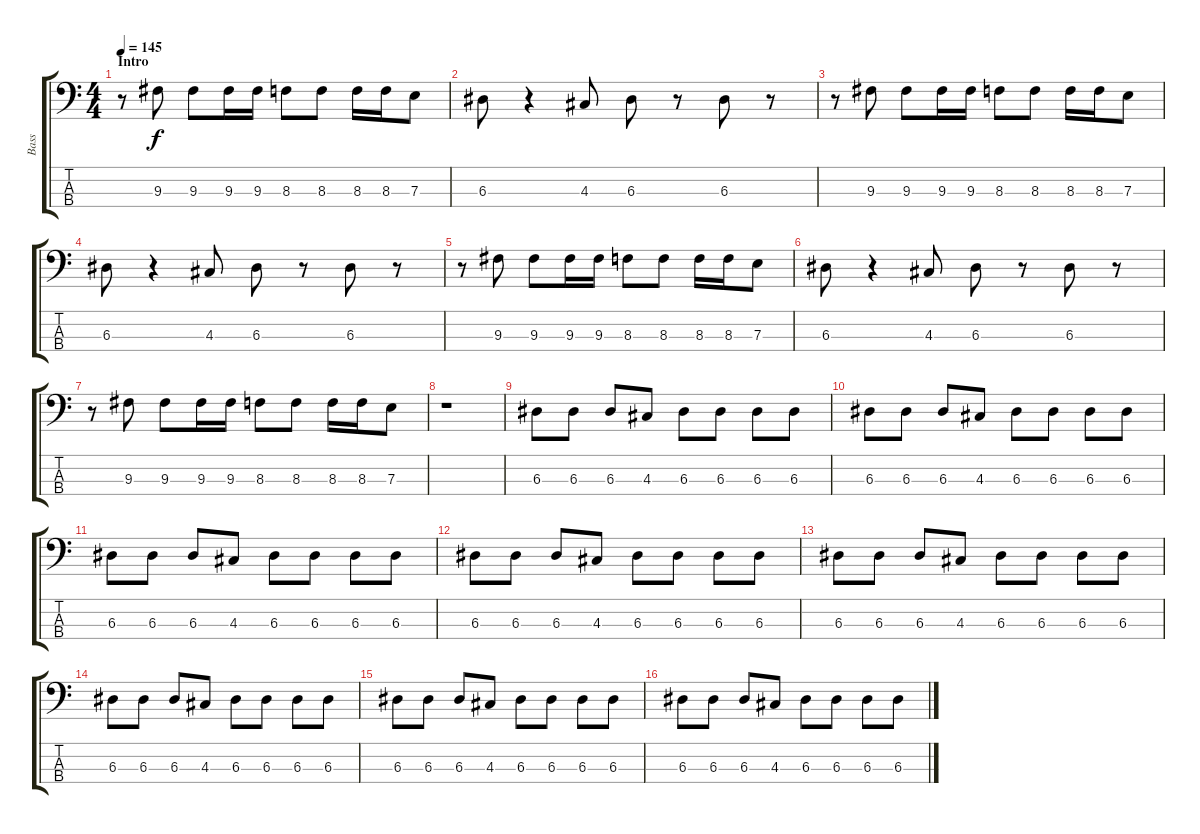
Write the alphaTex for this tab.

\track ("Bass" "Bass") {instrument electricbassfinger}
\staff {score tabs}
\tuning (G2 D2 A1 E1) {hide}
\ts (4 4)
\section ("" "Intro")
\tempo 145
\clef f4
\ks c
r.8{dy f instrument electricbassfinger} 9.3.8 9.3.8 9.3.16 9.3.16 8.3.8 8.3.8 8.3.16 8.3.16 7.3.8 |
6.3.8 r.4 4.3.8 6.3.8 r.8 6.3.8 r.8 |
r.8 9.3.8 9.3.8 9.3.16 9.3.16 8.3.8 8.3.8 8.3.16 8.3.16 7.3.8 |
6.3.8 r.4 4.3.8 6.3.8 r.8 6.3.8 r.8 |
r.8 9.3.8 9.3.8 9.3.16 9.3.16 8.3.8 8.3.8 8.3.16 8.3.16 7.3.8 |
6.3.8 r.4 4.3.8 6.3.8 r.8 6.3.8 r.8 |
r.8 9.3.8 9.3.8 9.3.16 9.3.16 8.3.8 8.3.8 8.3.16 8.3.16 7.3.8 |
r.1 |
6.3.8 6.3.8 6.3.8 4.3.8 6.3.8 6.3.8 6.3.8 6.3.8 |
6.3.8 6.3.8 6.3.8 4.3.8 6.3.8 6.3.8 6.3.8 6.3.8 |
6.3.8 6.3.8 6.3.8 4.3.8 6.3.8 6.3.8 6.3.8 6.3.8 |
6.3.8 6.3.8 6.3.8 4.3.8 6.3.8 6.3.8 6.3.8 6.3.8 |
6.3.8 6.3.8 6.3.8 4.3.8 6.3.8 6.3.8 6.3.8 6.3.8 |
6.3.8 6.3.8 6.3.8 4.3.8 6.3.8 6.3.8 6.3.8 6.3.8 |
6.3.8 6.3.8 6.3.8 4.3.8 6.3.8 6.3.8 6.3.8 6.3.8 |
6.3.8 6.3.8 6.3.8 4.3.8 6.3.8 6.3.8 6.3.8 6.3.8
